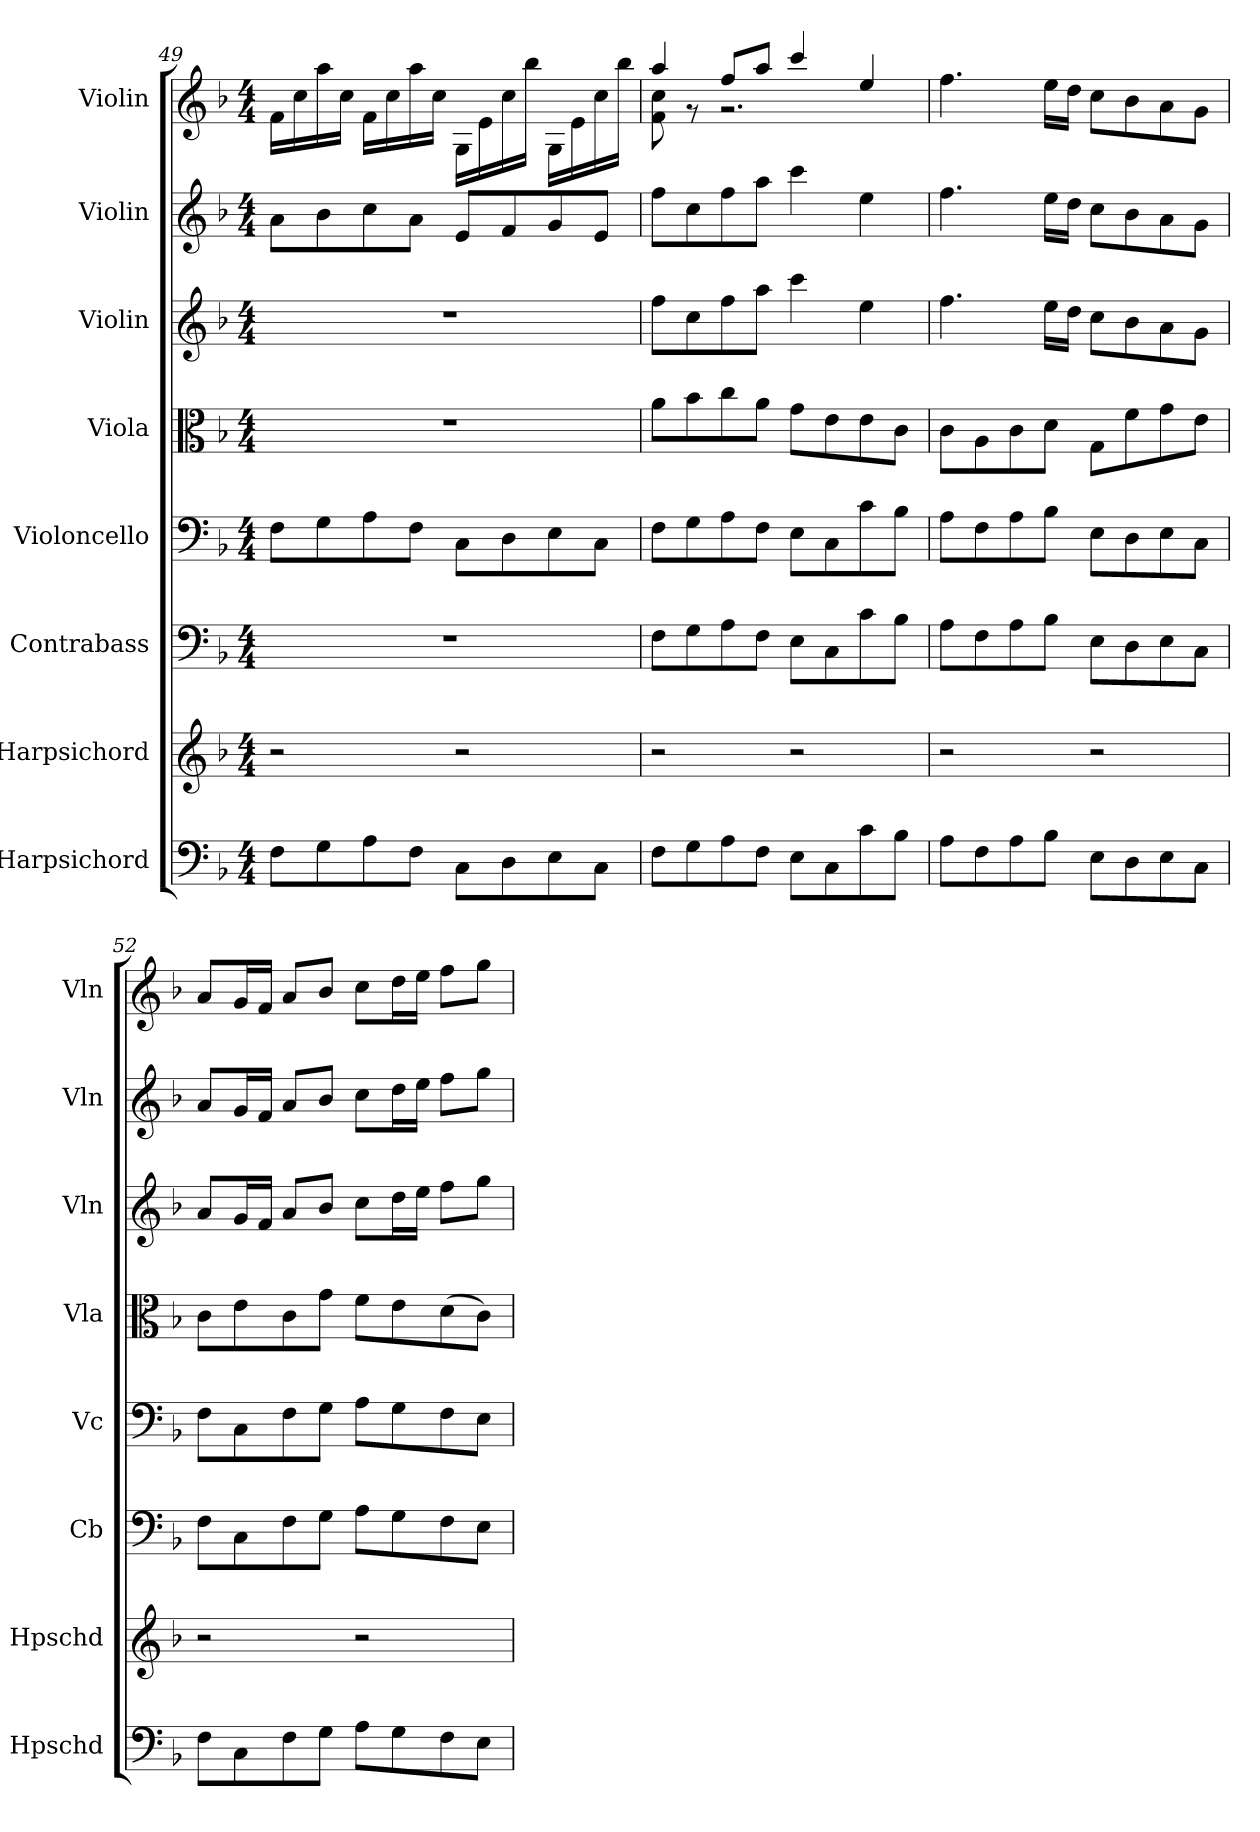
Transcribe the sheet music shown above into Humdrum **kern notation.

**kern	**kern	**kern	**kern	**kern	**kern	**kern	**kern
*part8	*part7	*part6	*part5	*part4	*part3	*part2	*part1
*staff8	*staff7	*staff6	*staff5	*staff4	*staff3	*staff2	*staff1
*I"Harpsichord	*I"Harpsichord	*I"Contrabass	*I"Violoncello	*I"Viola	*I"Violin	*I"Violin	*I"Violin
*I'Hpschd	*I'Hpschd	*I'Cb	*I'Vc	*I'Vla	*I'Vln	*I'Vln	*I'Vln
*clefF4	*clefG2	*clefF4	*clefF4	*clefC3	*clefG2	*clefG2	*clefG2
*k[b-]	*k[b-]	*k[b-]	*k[b-]	*k[b-]	*k[b-]	*k[b-]	*k[b-]
*M4/4	*M4/4	*M4/4	*M4/4	*M4/4	*M4/4	*M4/4	*M4/4
=49	=49	=49	=49	=49	=49	=49	=49
8F\L	2r	1r	8F\L	1r	1r	8a\L	16f\LL
.	.	.	.	.	.	.	16cc\
8G\	.	.	8G\	.	.	8b-\	16aa\
.	.	.	.	.	.	.	16cc\JJ
8A\	.	.	8A\	.	.	8cc\	16f\LL
.	.	.	.	.	.	.	16cc\
8F\J	.	.	8F\J	.	.	8a\J	16aa\
.	.	.	.	.	.	.	16cc\JJ
8C\L	2r	.	8C\L	.	.	8e/L	16G\LL
.	.	.	.	.	.	.	16e\
8D\	.	.	8D\	.	.	8f/	16cc\
.	.	.	.	.	.	.	16bb-\JJ
8E\	.	.	8E\	.	.	8g/	16G\LL
.	.	.	.	.	.	.	16e\
8C\J	.	.	8C\J	.	.	8e/J	16cc\
.	.	.	.	.	.	.	16bb-\JJ
=50	=50	=50	=50	=50	=50	=50	=50
*	*	*	*	*	*	*	*^
8F\L	2r	8F\L	8F\L	8a\L	8ff\L	8ff\L	4aa/	8f\ 8cc\
8G\	.	8G\	8G\	8b-\	8cc\	8cc\	.	8r
8A\	.	8A\	8A\	8cc\	8ff\	8ff\	8ff/L	2.r
8F\J	.	8F\J	8F\J	8a\J	8aa\J	8aa\J	8aa/J	.
8E\L	2r	8E\L	8E\L	8g\L	4ccc\	4ccc\	4ccc/	.
8C\	.	8C\	8C\	8e\	.	.	.	.
8c\	.	8c\	8c\	8e\	4ee\	4ee\	4ee/	.
8B-\J	.	8B-\J	8B-\J	8c\J	.	.	.	.
*	*	*	*	*	*	*	*v	*v
=51	=51	=51	=51	=51	=51	=51	=51
8A\L	2r	8A\L	8A\L	8c\L	4.ff\	4.ff\	4.ff\
8F\	.	8F\	8F\	8A\	.	.	.
8A\	.	8A\	8A\	8c\	.	.	.
8B-\J	.	8B-\J	8B-\J	8d\J	16ee\LL	16ee\LL	16ee\LL
.	.	.	.	.	16dd\JJ	16dd\JJ	16dd\JJ
8E\L	2r	8E\L	8E\L	8G\L	8cc\L	8cc\L	8cc\L
8D\	.	8D\	8D\	8f\	8b-\	8b-\	8b-\
8E\	.	8E\	8E\	8g\	8a\	8a\	8a\
8C\J	.	8C\J	8C\J	8e\J	8g\J	8g\J	8g\J
=52	=52	=52	=52	=52	=52	=52	=52
8F\L	2r	8F\L	8F\L	8c\L	8a/L	8a/L	8a/L
8C\	.	8C\	8C\	8e\	16g/L	16g/L	16g/L
.	.	.	.	.	16f/JJ	16f/JJ	16f/JJ
8F\	.	8F\	8F\	8c\	8a/L	8a/L	8a/L
8G\J	.	8G\J	8G\J	8g\J	8b-/J	8b-/J	8b-/J
8A\L	2r	8A\L	8A\L	8f\L	8cc\L	8cc\L	8cc\L
8G\	.	8G\	8G\	8e\	16dd\L	16dd\L	16dd\L
.	.	.	.	.	16ee\JJ	16ee\JJ	16ee\JJ
8F\	.	8F\	8F\	(8d\	8ff\L	8ff\L	8ff\L
8E\J	.	8E\J	8E\J	8c\J)	8gg\J	8gg\J	8gg\J
=	=	=	=	=	=	=	=
*-	*-	*-	*-	*-	*-	*-	*-
